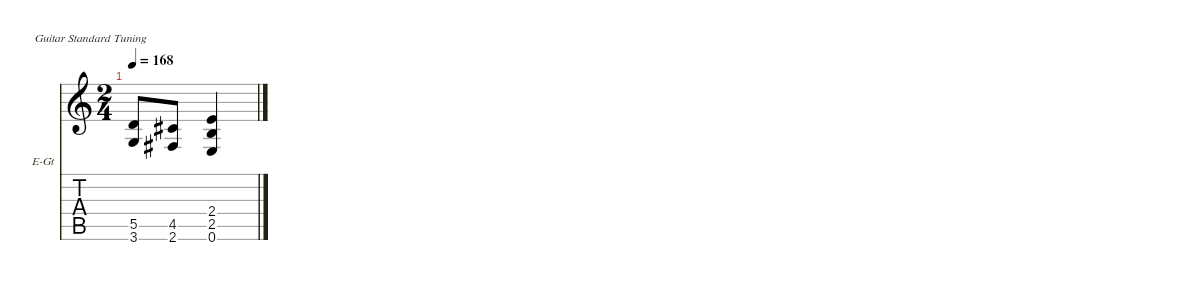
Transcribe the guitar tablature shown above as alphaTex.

\hideDynamics
\bracketExtendMode nobrackets
\firstSystemTrackNameOrientation horizontal
\otherSystemsTrackNameOrientation horizontal
\track ("Guitar IV" "E-Gt") {instrument distortionguitar}
\staff {score tabs}
\tuning (E4 B3 G3 D3 A2 E2)
\ts (2 4)
\tempo 168
\clef g2
\ks c
(5.5 3.6).8{dy f} (4.5{acc #} 2.6{acc #}).8 (2.4 2.5 0.6).4
